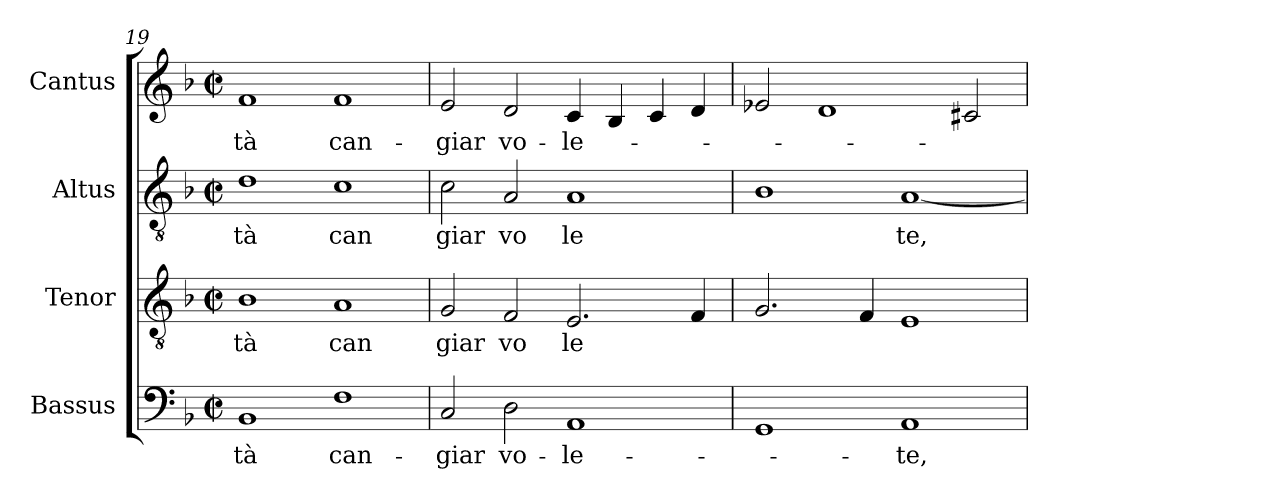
**kern	**text	**kern	**text	**kern	**text	**kern	**text
*part4	*part4	*part3	*part3	*part2	*part2	*part1	*part1
*staff4	*staff4	*staff3	*staff3	*staff2	*staff2	*staff1	*staff1
*I"Bassus	*	*I"Tenor	*	*I"Altus	*	*I"Cantus	*
*clefF4	*	*clefGv2	*	*clefGv2	*	*clefG2	*
*k[b-]	*	*k[b-]	*	*k[b-]	*	*k[b-]	*
*F:	*	*F:	*	*F:	*	*F:	*
*M2/2	*	*M2/2	*	*M2/2	*	*M2/2	*
*met(c|)	*	*met(c|)	*	*met(c|)	*	*met(c|)	*
=19	=19	=19	=19	=19	=19	=19	=19
!	!LO:LY:b:cj	!	!LO:LY:b:cj	!	!LO:LY:b:cj	!	!LO:LY:b:cj
1BB-	-tà	1B-	tà	1d	tà	1f	-tà
!	!LO:LY:b:cj	!	!LO:LY:b:cj	!	!LO:LY:b:cj	!	!LO:LY:b:cj
1F	can-	1A	can	1c	can	1f	can-
=20	=20	=20	=20	=20	=20	=20	=20
!	!LO:LY:b:cj	!	!LO:LY:b:cj	!	!LO:LY:b:cj	!	!LO:LY:b:cj
2C/	-giar	2G/	giar	2c\	giar	2e/	-giar
!	!LO:LY:b:cj	!	!LO:LY:b:cj	!	!LO:LY:b:cj	!	!LO:LY:b:cj
2D\	vo-	2F/	vo	2A/	vo	2d/	vo-
!	!LO:LY:b:cj	!	!LO:LY:b:cj	!	!LO:LY:b:cj	!	!LO:LY:b:cj
1AA	-le-	2.E/	le	1A	le	4c/	-le-
.	.	.	.	.	.	4B-/	.
.	.	.	.	.	.	4c/	.
.	.	4F/	.	.	.	4d/	.
=21	=21	=21	=21	=21	=21	=21	=21
1GG	.	2.G/	.	1B-	.	2e-X/	.
.	.	.	.	.	.	1d	.
.	.	4F/	.	.	.	.	.
!	!LO:LY:b:cj	!	!	!	!LO:LY:b:cj	!	!
1AA	-te,	1E	.	[>1A	te,	.	.
.	.	.	.	.	.	2c#/	.
=	=	=	=	=	=	=	=
*-	*-	*-	*-	*-	*-	*-	*-
